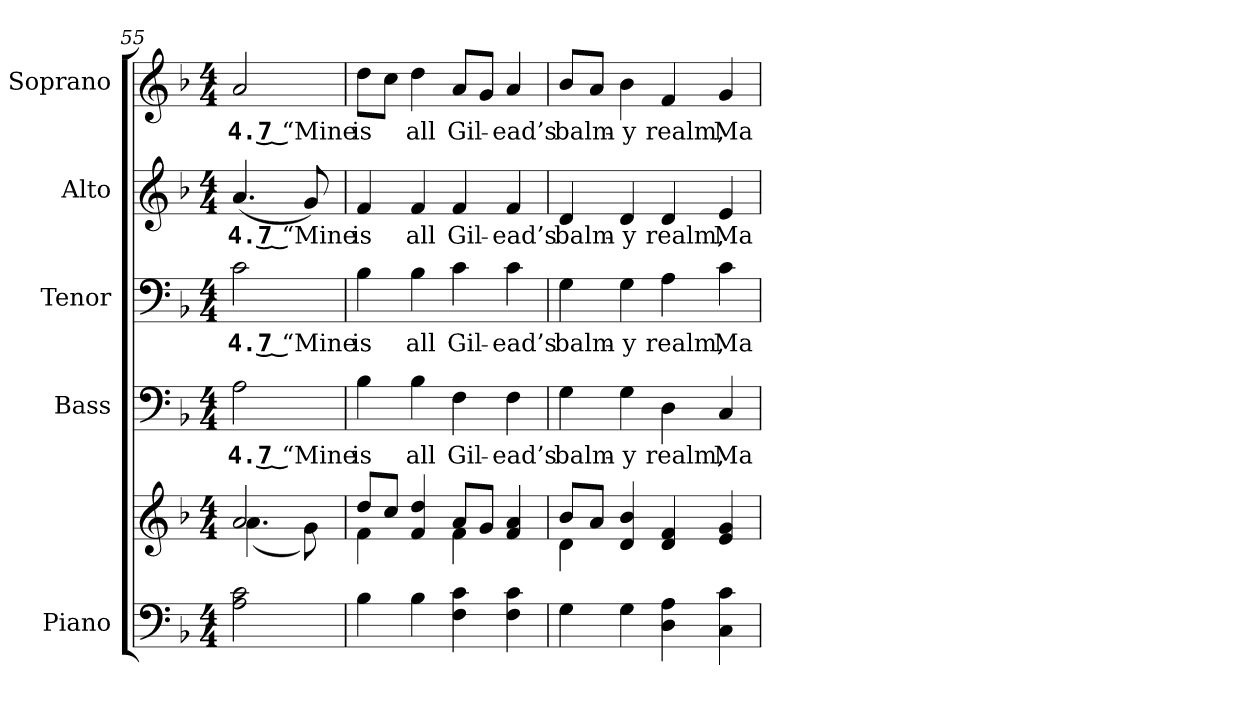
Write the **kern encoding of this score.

**kern	**kern	**kern	**text	**kern	**text	**kern	**text	**kern	**text
*part5	*part5	*part4	*part4	*part3	*part3	*part2	*part2	*part1	*part1
*staff6	*staff5	*staff4	*staff4	*staff3	*staff3	*staff2	*staff2	*staff1	*staff1
*I"Piano	*	*I"Bass	*	*I"Tenor	*	*I"Alto	*	*I"Soprano	*
*I'Pno.	*	*I'B.	*	*I'T.	*	*I'A.	*	*I'S.	*
*clefF4	*clefG2	*clefF4	*	*clefF4	*	*clefG2	*	*clefG2	*
*k[b-]	*k[b-]	*k[b-]	*	*k[b-]	*	*k[b-]	*	*k[b-]	*
*F:	*F:	*F:	*	*F:	*	*F:	*	*F:	*
*M4/4	*M4/4	*M4/4	*	*M4/4	*	*M4/4	*	*M4/4	*
=55	=55	=55	=55	=55	=55	=55	=55	=55	=55
*	*^	*	*	*	*	*	*	*	*
!	!	!	!	!LO:LY:b:color=#000000	!	!	!	!	!	!
!	!	!	!	!	!	!LO:LY:b:color=#000000	!	!	!	!
!	!	!	!	!	!	!	!	!LO:LY:b:color=#000000	!	!
!	!	!	!	!	!	!	!	!	!	!LO:LY:b:color=#000000
2Ai\ 2ci	2ai/	(4.ai\	2Ai\	4. 7 “Mine	2ci\	4. 7 “Mine	(4.ai/	4. 7 “Mine	2ai/	4. 7 “Mine
.	.	8gi\)	.	.	.	.	8gi/)	.	.	.
=56	=56	=56	=56	=56	=56	=56	=56	=56	=56	=56
!	!	!	!	!LO:LY:b:color=#000000	!	!	!	!	!	!
!	!	!	!	!	!	!LO:LY:b:color=#000000	!	!	!	!
!	!	!	!	!	!	!	!	!LO:LY:b:color=#000000	!	!
!	!	!	!	!	!	!	!	!	!	!LO:LY:b:color=#000000
4B-i\	8ddi/L	4fi\	4B-i\	is	4B-i\	is	4fi/	is	8ddi\L	is
.	8cci/J	.	.	.	.	.	.	.	8cci\J	.
!	!	!	!	!LO:LY:b:color=#000000	!	!	!	!	!	!
!	!	!	!	!	!	!LO:LY:b:color=#000000	!	!	!	!
!	!	!	!	!	!	!	!	!LO:LY:b:color=#000000	!	!
!	!	!	!	!	!	!	!	!	!	!LO:LY:b:color=#000000
4B-i\	4fi/ 4ddi	4ryy	4B-i\	all	4B-i\	all	4fi/	all	4ddi\	all
!	!	!	!	!LO:LY:b:color=#000000	!	!	!	!	!	!
!	!	!	!	!	!	!LO:LY:b:color=#000000	!	!	!	!
!	!	!	!	!	!	!	!	!LO:LY:b:color=#000000	!	!
!	!	!	!	!	!	!	!	!	!	!LO:LY:b:color=#000000
4Fi\ 4ci	8ai/L	4fi\	4Fi\	Gil-	4ci\	Gil-	4fi/	Gil-	8ai/L	Gil-
.	8gi/J	.	.	.	.	.	.	.	8gi/J	.
!	!	!	!	!LO:LY:b:color=#000000	!	!	!	!	!	!
!	!	!	!	!	!	!LO:LY:b:color=#000000	!	!	!	!
!	!	!	!	!	!	!	!	!LO:LY:b:color=#000000	!	!
!	!	!	!	!	!	!	!	!	!	!LO:LY:b:color=#000000
4Fi\ 4ci	4fi/ 4ai	4ryy	4Fi\	-ead’s	4ci\	-ead’s	4fi/	-ead’s	4ai/	-ead’s
!!LO:PB:g=z
=57	=57	=57	=57	=57	=57	=57	=57	=57	=57	=57
!	!	!	!	!LO:LY:b:color=#000000	!	!	!	!	!	!
!	!	!	!	!	!	!LO:LY:b:color=#000000	!	!	!	!
!	!	!	!	!	!	!	!	!LO:LY:b:color=#000000	!	!
!	!	!	!	!	!	!	!	!	!	!LO:LY:b:color=#000000
4Gi\	8b-i/L	4di\	4Gi\	balm-	4Gi\	balm-	4di/	balm-	8b-i/L	balm-
.	8ai/J	.	.	.	.	.	.	.	8ai/J	.
!	!	!	!	!LO:LY:b:color=#000000	!	!	!	!	!	!
!	!	!	!	!	!	!LO:LY:b:color=#000000	!	!	!	!
!	!	!	!	!	!	!	!	!LO:LY:b:color=#000000	!	!
!	!	!	!	!	!	!	!	!	!	!LO:LY:b:color=#000000
4Gi\	4di/ 4b-i	4ryy	4Gi\	-y	4Gi\	-y	4di/	-y	4b-i\	-y
!	!	!	!	!LO:LY:b:color=#000000	!	!	!	!	!	!
!	!	!	!	!	!	!LO:LY:b:color=#000000	!	!	!	!
!	!	!	!	!	!	!	!	!LO:LY:b:color=#000000	!	!
!	!	!	!	!	!	!	!	!	!	!LO:LY:b:color=#000000
4Di\ 4Ai	4di/ 4fi	2ryy	4Di\	realm,	4Ai\	realm,	4di/	realm,	4fi/	realm,
!	!	!	!	!LO:LY:b:color=#000000	!	!	!	!	!	!
!	!	!	!	!	!	!LO:LY:b:color=#000000	!	!	!	!
!	!	!	!	!	!	!	!	!LO:LY:b:color=#000000	!	!
!	!	!	!	!	!	!	!	!	!	!LO:LY:b:color=#000000
4Ci\ 4ci	4ei/ 4gi	.	4Ci/	Ma-	4ci\	Ma-	4ei/	Ma-	4gi/	Ma-
*	*v	*v	*	*	*	*	*	*	*	*
=	=	=	=	=	=	=	=	=	=
*-	*-	*-	*-	*-	*-	*-	*-	*-	*-
